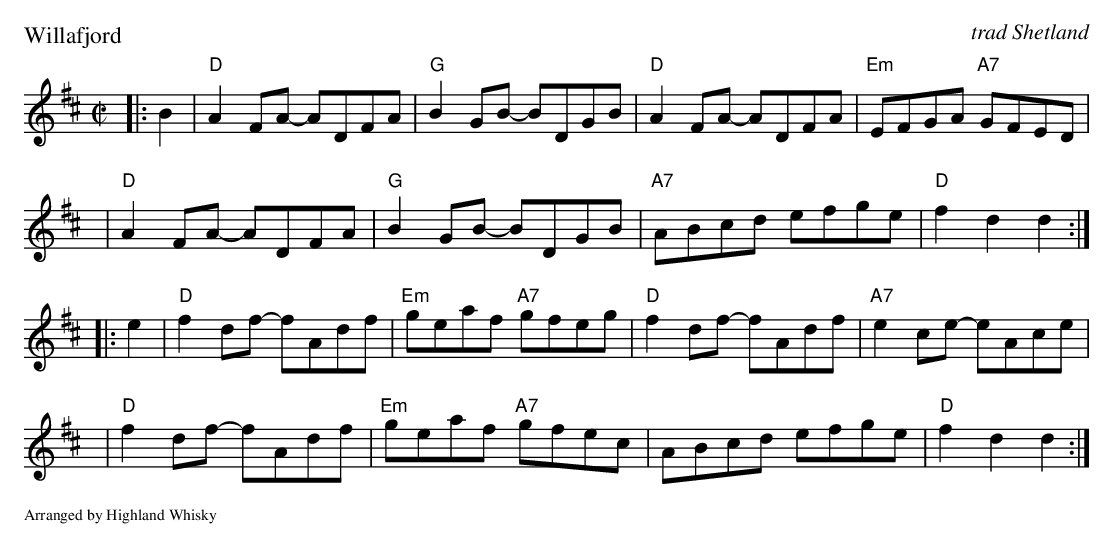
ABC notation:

X:1
P: Willafjord
O: trad Shetland
M: C|
L: 1/8
K: D
|: B2 | "D"A2FA- ADFA | "G"B2GB- BDGB | "D"A2FA- ADFA | "Em"EFGA "A7"GFED |
   y4 | "D"A2FA- ADFA | "G"B2GB- BDGB | "A7"ABcd efge | "D"f2d2 d2 :|
|: e2 | "D"f2df- fAdf | "Em"geaf "A7"gfeg | "D"f2df- fAdf | "A7"e2ce- eAce |
   y4 | "D"f2df- fAdf | "Em"geaf "A7"gfec | ABcd efge | "D"f2d2 d2 :|
